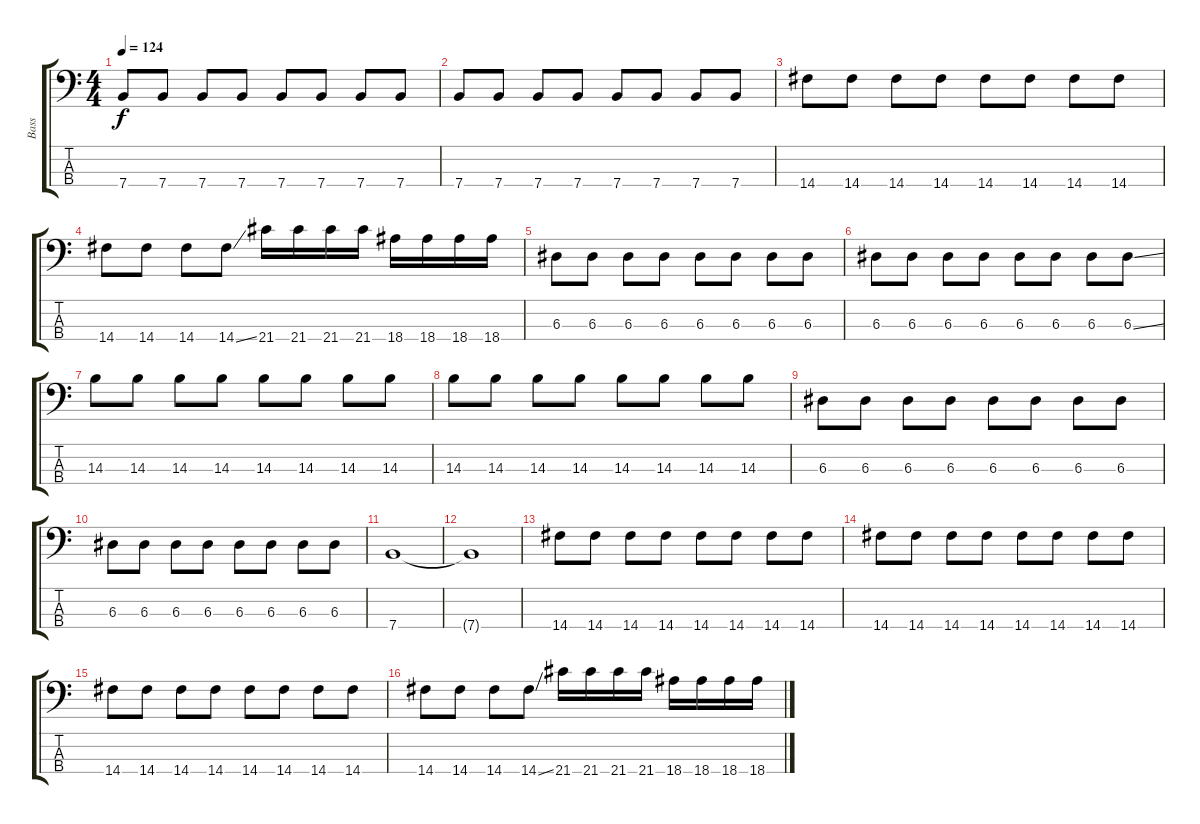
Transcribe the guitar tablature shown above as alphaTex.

\track ("Bass" "Bass") {instrument electricbassfinger}
\staff {score tabs}
\tuning (G2 D2 A1 E1) {hide}
\ts (4 4)
\tempo 124
\clef f4
\ks c
7.4.8{dy f} 7.4.8 7.4.8 7.4.8 7.4.8 7.4.8 7.4.8 7.4.8 |
7.4.8 7.4.8 7.4.8 7.4.8 7.4.8 7.4.8 7.4.8 7.4.8 |
14.4.8 14.4.8 14.4.8 14.4.8 14.4.8 14.4.8 14.4.8 14.4.8 |
14.4.8 14.4.8 14.4.8 14.4{ss}.8 21.4.16 21.4.16 21.4.16 21.4.16 18.4.16 18.4.16 18.4.16 18.4.16 |
6.3.8 6.3.8 6.3.8 6.3.8 6.3.8 6.3.8 6.3.8 6.3.8 |
6.3.8 6.3.8 6.3.8 6.3.8 6.3.8 6.3.8 6.3.8 6.3{ss}.8 |
14.3.8 14.3.8 14.3.8 14.3.8 14.3.8 14.3.8 14.3.8 14.3.8 |
14.3.8 14.3.8 14.3.8 14.3.8 14.3.8 14.3.8 14.3.8 14.3.8 |
6.3.8 6.3.8 6.3.8 6.3.8 6.3.8 6.3.8 6.3.8 6.3.8 |
6.3.8 6.3.8 6.3.8 6.3.8 6.3.8 6.3.8 6.3.8 6.3.8 |
7.4.1 |
7.4{t}.1 |
14.4.8 14.4.8 14.4.8 14.4.8 14.4.8 14.4.8 14.4.8 14.4.8 |
14.4.8 14.4.8 14.4.8 14.4.8 14.4.8 14.4.8 14.4.8 14.4.8 |
14.4.8 14.4.8 14.4.8 14.4.8 14.4.8 14.4.8 14.4.8 14.4.8 |
14.4.8 14.4.8 14.4.8 14.4{ss}.8 21.4.16 21.4.16 21.4.16 21.4.16 18.4.16 18.4.16 18.4.16 18.4.16
